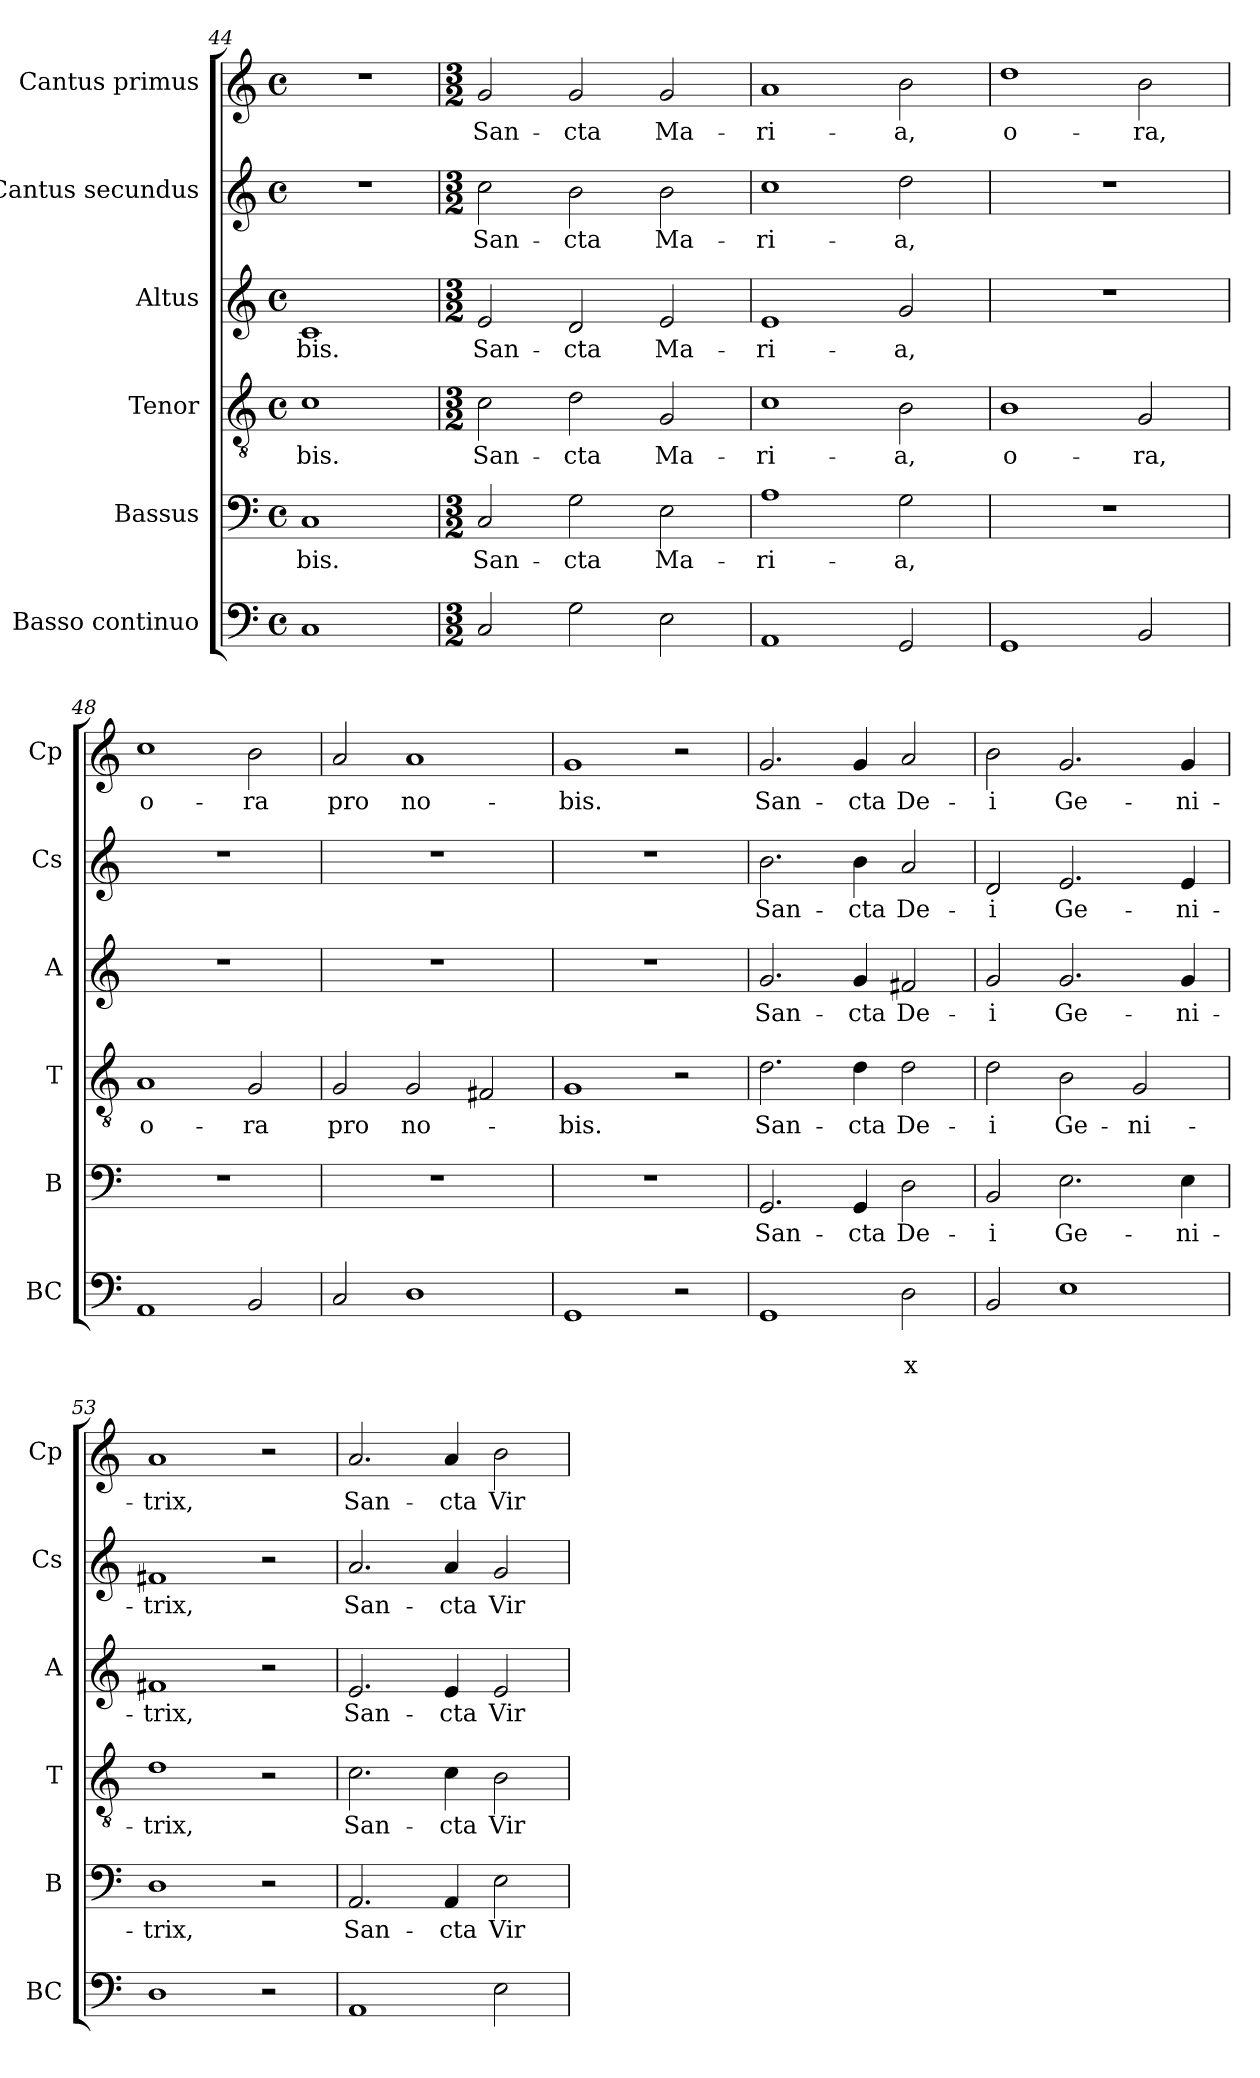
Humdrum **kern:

**kern	**text	**text	**kern	**text	**kern	**text	**kern	**text	**kern	**text	**kern	**text
*part6	*part6	*part6	*part5	*part5	*part4	*part4	*part3	*part3	*part2	*part2	*part1	*part1
*staff6	*staff6	*staff6	*staff5	*staff5	*staff4	*staff4	*staff3	*staff3	*staff2	*staff2	*staff1	*staff1
*I"Basso continuo	*	*	*I"Bassus	*	*I"Tenor	*	*I"Altus	*	*I"Cantus  secundus	*	*I"Cantus primus	*
*I'BC	*	*	*I'B	*	*I'T	*	*I'A	*	*I'Cs	*	*I'Cp	*
*clefF4	*	*	*clefF4	*	*clefGv2	*	*clefG2	*	*clefG2	*	*clefG2	*
*k[]	*	*	*k[]	*	*k[]	*	*k[]	*	*k[]	*	*k[]	*
*C:	*	*	*C:	*	*C:	*	*C:	*	*C:	*	*C:	*
*M4/4	*	*	*M4/4	*	*M4/4	*	*M4/4	*	*M4/4	*	*M4/4	*
*met(c)	*	*	*met(c)	*	*met(c)	*	*met(c)	*	*met(c)	*	*met(c)	*
=44	=44	=44	=44	=44	=44	=44	=44	=44	=44	=44	=44	=44
!	!	!	!	!LO:LY:b	!	!LO:LY:b	!	!LO:LY:b	!	!	!	!
1C	.	.	1C	-bis.	1c	-bis.	1c	-bis.	1r	.	1r	.
=45	=45	=45	=45	=45	=45	=45	=45	=45	=45	=45	=45	=45
*M3/2	*	*	*M3/2	*	*M3/2	*	*M3/2	*	*M3/2	*	*M3/2	*
!	!	!	!	!LO:LY:b	!	!LO:LY:b	!	!LO:LY:b	!	!LO:LY:b	!	!LO:LY:b
2C/	.	.	2C/	San-	2c\	San-	2e/	San-	2cc\	San-	2g/	San-
!	!	!	!	!LO:LY:b	!	!LO:LY:b	!	!LO:LY:b	!	!LO:LY:b	!	!LO:LY:b
2G\	.	.	2G\	-cta	2d\	-cta	2d/	-cta	2b\	-cta	2g/	-cta
!	!	!	!	!LO:LY:b	!	!LO:LY:b	!	!LO:LY:b	!	!LO:LY:b	!	!LO:LY:b
2E\	.	.	2E\	Ma-	2G/	Ma-	2e/	Ma-	2b\	Ma-	2g/	Ma-
=46	=46	=46	=46	=46	=46	=46	=46	=46	=46	=46	=46	=46
!	!	!	!	!LO:LY:b	!	!LO:LY:b	!	!LO:LY:b	!	!LO:LY:b	!	!LO:LY:b
1AA	.	.	1A	-ri-	1c	-ri-	1e	-ri-	1cc	-ri-	1a	-ri-
!	!	!	!	!LO:LY:b	!	!LO:LY:b	!	!LO:LY:b	!	!LO:LY:b	!	!LO:LY:b
2GG/	.	.	2G\	-a,	2B\	-a,	2g/	-a,	2dd\	-a,	2b\	-a,
!!LO:PB:g=z
=47	=47	=47	=47	=47	=47	=47	=47	=47	=47	=47	=47	=47
!	!	!	!	!	!	!LO:LY:b	!	!	!	!	!	!LO:LY:b
1GG	.	.	1.r	.	1B	o-	1.r	.	1.r	.	1dd	o-
!	!	!	!	!	!	!LO:LY:b	!	!	!	!	!	!LO:LY:b
2BB/	.	.	.	.	2G/	-ra,	.	.	.	.	2b\	-ra,
=48	=48	=48	=48	=48	=48	=48	=48	=48	=48	=48	=48	=48
!	!	!	!	!	!	!LO:LY:b	!	!	!	!	!	!LO:LY:b
1AA	.	.	1.r	.	1A	o-	1.r	.	1.r	.	1cc	o-
!	!	!	!	!	!	!LO:LY:b	!	!	!	!	!	!LO:LY:b
2BB/	.	.	.	.	2G/	-ra	.	.	.	.	2b\	-ra
=49	=49	=49	=49	=49	=49	=49	=49	=49	=49	=49	=49	=49
!	!	!	!	!	!	!LO:LY:b	!	!	!	!	!	!LO:LY:b
2C/	.	.	1.r	.	2G/	pro	1.r	.	1.r	.	2a/	pro
!	!	!	!	!	!	!LO:LY:b	!	!	!	!	!	!LO:LY:b
1D	.	.	.	.	2G/	no-	.	.	.	.	1a	no-
.	.	.	.	.	2F#X/	.	.	.	.	.	.	.
=50	=50	=50	=50	=50	=50	=50	=50	=50	=50	=50	=50	=50
!	!	!	!	!	!	!LO:LY:b	!	!	!	!	!	!LO:LY:b
1GG	.	.	1.r	.	1G	-bis.	1.r	.	1.r	.	1g	-bis.
2r	.	.	.	.	2r	.	.	.	.	.	2r	.
=51	=51	=51	=51	=51	=51	=51	=51	=51	=51	=51	=51	=51
!	!	!	!	!LO:LY:b	!	!LO:LY:b	!	!LO:LY:b	!	!LO:LY:b	!	!LO:LY:b
1GG	.	.	2.GG/	San-	2.d\	San-	2.g/	San-	2.b\	San-	2.g/	San-
!	!	!	!	!LO:LY:b	!	!LO:LY:b	!	!LO:LY:b	!	!LO:LY:b	!	!LO:LY:b
.	.	.	4GG/	-cta	4d\	-cta	4g/	-cta	4b\	-cta	4g/	-cta
!	!	!LO:LY:b	!	!LO:LY:b	!	!LO:LY:b	!	!LO:LY:b	!	!LO:LY:b	!	!LO:LY:b
2D\	.	x	2D\	De-	2d\	De-	2f#X/	De-	2a/	De-	2a/	De-
!!LO:LB:g=z
=52	=52	=52	=52	=52	=52	=52	=52	=52	=52	=52	=52	=52
!	!	!	!	!LO:LY:b	!	!LO:LY:b	!	!LO:LY:b	!	!LO:LY:b	!	!LO:LY:b
2BB/	.	.	2BB/	-i	2d\	-i	2g/	-i	2d/	-i	2b\	-i
!	!	!	!	!LO:LY:b	!	!LO:LY:b	!	!LO:LY:b	!	!LO:LY:b	!	!LO:LY:b
1E	.	.	2.E\	Ge-	2B\	Ge-	2.g/	Ge-	2.e/	Ge-	2.g/	Ge-
!	!	!	!	!	!	!LO:LY:b	!	!	!	!	!	!
.	.	.	.	.	2G/	-ni-	.	.	.	.	.	.
!	!	!	!	!LO:LY:b	!	!	!	!LO:LY:b	!	!LO:LY:b	!	!LO:LY:b
.	.	.	4E\	-ni-	.	.	4g/	-ni-	4e/	-ni-	4g/	-ni-
=53	=53	=53	=53	=53	=53	=53	=53	=53	=53	=53	=53	=53
!	!	!	!	!LO:LY:b	!	!LO:LY:b	!	!LO:LY:b	!	!LO:LY:b	!	!LO:LY:b
1D	.	.	1D	-trix,	1d	-trix,	1f#X	-trix,	1f#X	-trix,	1a	-trix,
2r	.	.	2r	.	2r	.	2r	.	2r	.	2r	.
=54	=54	=54	=54	=54	=54	=54	=54	=54	=54	=54	=54	=54
!	!	!	!	!LO:LY:b	!	!LO:LY:b	!	!LO:LY:b	!	!LO:LY:b	!	!LO:LY:b
1AA	.	.	2.AA/	San-	2.c\	San-	2.e/	San-	2.a/	San-	2.a/	San-
!	!	!	!	!LO:LY:b	!	!LO:LY:b	!	!LO:LY:b	!	!LO:LY:b	!	!LO:LY:b
.	.	.	4AA/	-cta	4c\	-cta	4e/	-cta	4a/	-cta	4a/	-cta
!	!	!	!	!LO:LY:b	!	!LO:LY:b	!	!LO:LY:b	!	!LO:LY:b	!	!LO:LY:b
2E\	.	.	2E\	Vir-	2B\	Vir-	2e/	Vir-	2g/	Vir-	2b\	Vir-
=	=	=	=	=	=	=	=	=	=	=	=	=
*-	*-	*-	*-	*-	*-	*-	*-	*-	*-	*-	*-	*-
